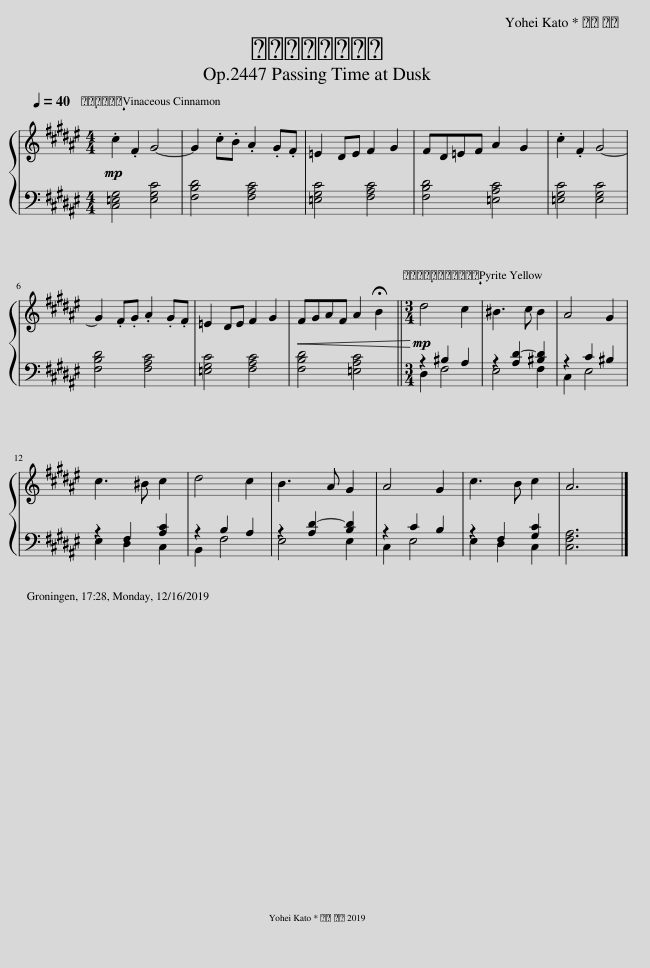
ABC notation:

X:1
%%score { 1 | ( 2 3 ) }
L:1/8
Q:1/4=40
M:4/4
I:linebreak $
K:F#
V:1 treble
V:2 bass
V:3 bass
V:1
!mp! .c2 .F2 G4- | G2 .c.B .A2 .G.F | =E2 DE F2 G2 | FD=EF A2 G2 | .c2 .F2 G4- |$ %5
 G2 .F.G .A2 .G.F | =E2 DE F2 G2 |!<(! FGAF A2 !fermata!B2!<)! ||[M:3/4]!mp! d4 c2 | ^B3 c B2 | %10
 A4 G2 |$ c3 ^B c2 | d4 c2 | B3 A G2 | A4 G2 | %15
 c3 B c2 | A6 |] %17
V:2
 [C,=E,G,]4 [E,G,C]4 | [F,B,D]4 [F,A,C]4 | [=E,G,C]4 [F,A,C]4 | [F,B,D]4 [=E,A,C]4 | [=E,G,C]4 [E,G,C]4 |$ %5
 [F,B,D]4 [F,A,C]4 | [=E,G,C]4 [F,A,C]4 | [F,B,D]4 [=E,A,C]4 ||[M:3/4] D,2 F,4 | E,4 F,2 | %10
 C,2 E,4 |$ E,2 D,2 C,2 | B,,2 F,4 | E,4 E,2 | C,2 E,4 | %15
 E,2 D,2 C,2 | [C,F,A,]6 |] %17
V:3
 x8 | x8 | x8 | x8 | x8 |$ %5
 x8 | x8 | x8 ||[M:3/4] z2 ^B,2 A,2 | z2 [A,D-]2 [^B,D]2 | %10
 z2 C2 ^B,2 |$ z2 F,2 [A,C]2 | z2 B,2 A,2 | z2 [A,D-]2 [B,D]2 | z2 C2 B,2 | %15
 z2 F,2 [G,C]2 | x6 |] %17
